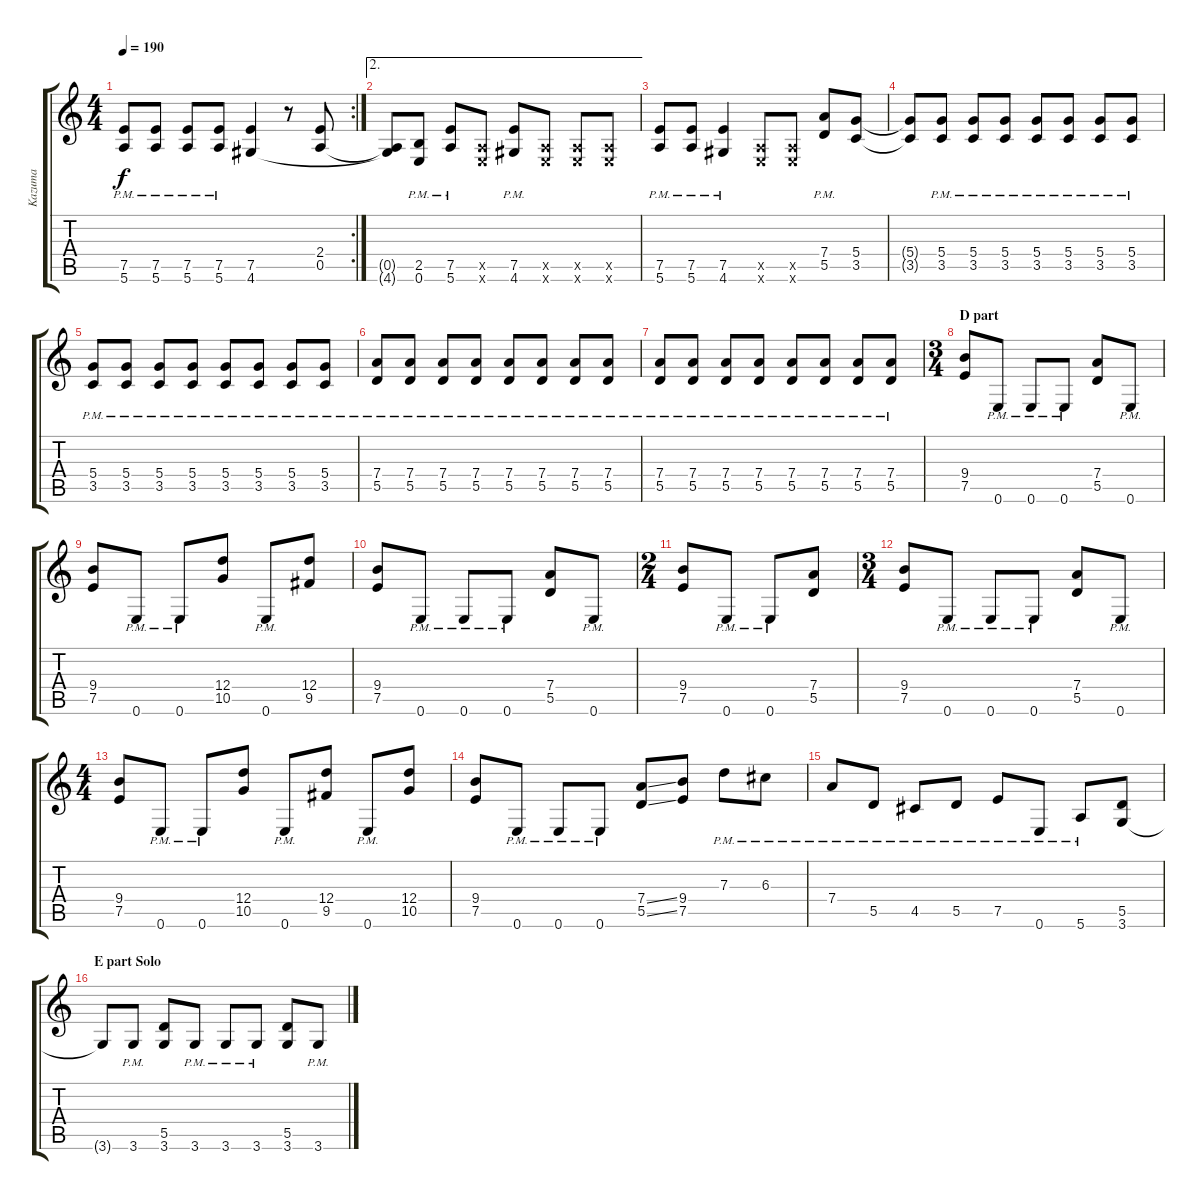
\track ("Kazuma" "Kazuma") {instrument distortionguitar}
\staff {score tabs}
\tuning (E4 B3 G3 D3 A2 E2) {hide}
\rc 2
\ts (4 4)
\tempo 190
\clef g2
\ks c
(7.5 5.6{pm}).8{dy f} (7.5 5.6{pm}).8 (7.5 5.6{pm}).8 (7.5 5.6{pm}).8 (7.5 4.6).4 r.8 (2.4 0.5).8 |
\ae 2
(0.5{t} 4.6{t}).8 (2.5 0.6{pm}).8 (7.5 5.6{pm}).8 (0.5{x} 0.6{x}).8 (7.5 4.6{pm}).8 (0.5{x} 0.6{x}).8 (0.5{x} 0.6{x}).8 (0.5{x} 0.6{x}).8 |
(7.5 5.6{pm}).8 (7.5 5.6{pm}).8 (7.5 4.6{pm}).4 (0.5{x} 0.6{x}).8 (0.5{x} 0.6{x}).8 (7.4 5.5{pm}).8 (5.4 3.5).8 |
(5.4{t} 3.5{t}).8 (5.4 3.5{pm}).8 (5.4 3.5{pm}).8 (5.4 3.5{pm}).8 (5.4 3.5{pm}).8 (5.4 3.5{pm}).8 (5.4 3.5{pm}).8 (5.4 3.5{pm}).8 |
(5.4 3.5{pm}).8 (5.4 3.5{pm}).8 (5.4 3.5{pm}).8 (5.4 3.5{pm}).8 (5.4 3.5{pm}).8 (5.4 3.5{pm}).8 (5.4 3.5{pm}).8 (5.4 3.5{pm}).8 |
(7.4 5.5{pm}).8 (7.4 5.5{pm}).8 (7.4 5.5{pm}).8 (7.4 5.5{pm}).8 (7.4 5.5{pm}).8 (7.4 5.5{pm}).8 (7.4 5.5{pm}).8 (7.4 5.5{pm}).8 |
(7.4 5.5{pm}).8 (7.4 5.5{pm}).8 (7.4 5.5{pm}).8 (7.4 5.5{pm}).8 (7.4 5.5{pm}).8 (7.4 5.5{pm}).8 (7.4 5.5{pm}).8 (7.4 5.5{pm}).8 |
\ts (3 4)
\section ("" "D part")
(9.4 7.5).8 0.6{pm}.8 0.6{pm}.8 0.6{pm}.8 (7.4 5.5).8 0.6{pm}.8 |
(9.4 7.5).8 0.6{pm}.8 0.6{pm}.8 (12.4 10.5).8 0.6{pm}.8 (12.4 9.5).8 |
(9.4 7.5).8 0.6{pm}.8 0.6{pm}.8 0.6{pm}.8 (7.4 5.5).8 0.6{pm}.8 |
\ts (2 4)
(9.4 7.5).8 0.6{pm}.8 0.6{pm}.8 (7.4 5.5).8 |
\ts (3 4)
(9.4 7.5).8 0.6{pm}.8 0.6{pm}.8 0.6{pm}.8 (7.4 5.5).8 0.6{pm}.8 |
\ts (4 4)
(9.4 7.5).8 0.6{pm}.8 0.6{pm}.8 (12.4 10.5).8 0.6{pm}.8 (12.4 9.5).8 0.6{pm}.8 (12.4 10.5).8 |
(9.4 7.5).8 0.6{pm}.8 0.6{pm}.8 0.6{pm}.8 (7.4{ss} 5.5{ss}).8 (9.4 7.5).8 7.3{pm}.8 6.3{pm}.8 |
7.4{pm}.8 5.5{pm}.8 4.5{pm}.8 5.5{pm}.8 7.5{pm}.8 0.6{pm}.8 5.6{pm}.8 (5.5 3.6).8 |
\section ("" "E part Solo")
3.6{t}.8 3.6{pm}.8 (5.5 3.6).8 3.6{pm}.8 3.6{pm}.8 3.6{pm}.8 (5.5 3.6).8 3.6{pm}.8
